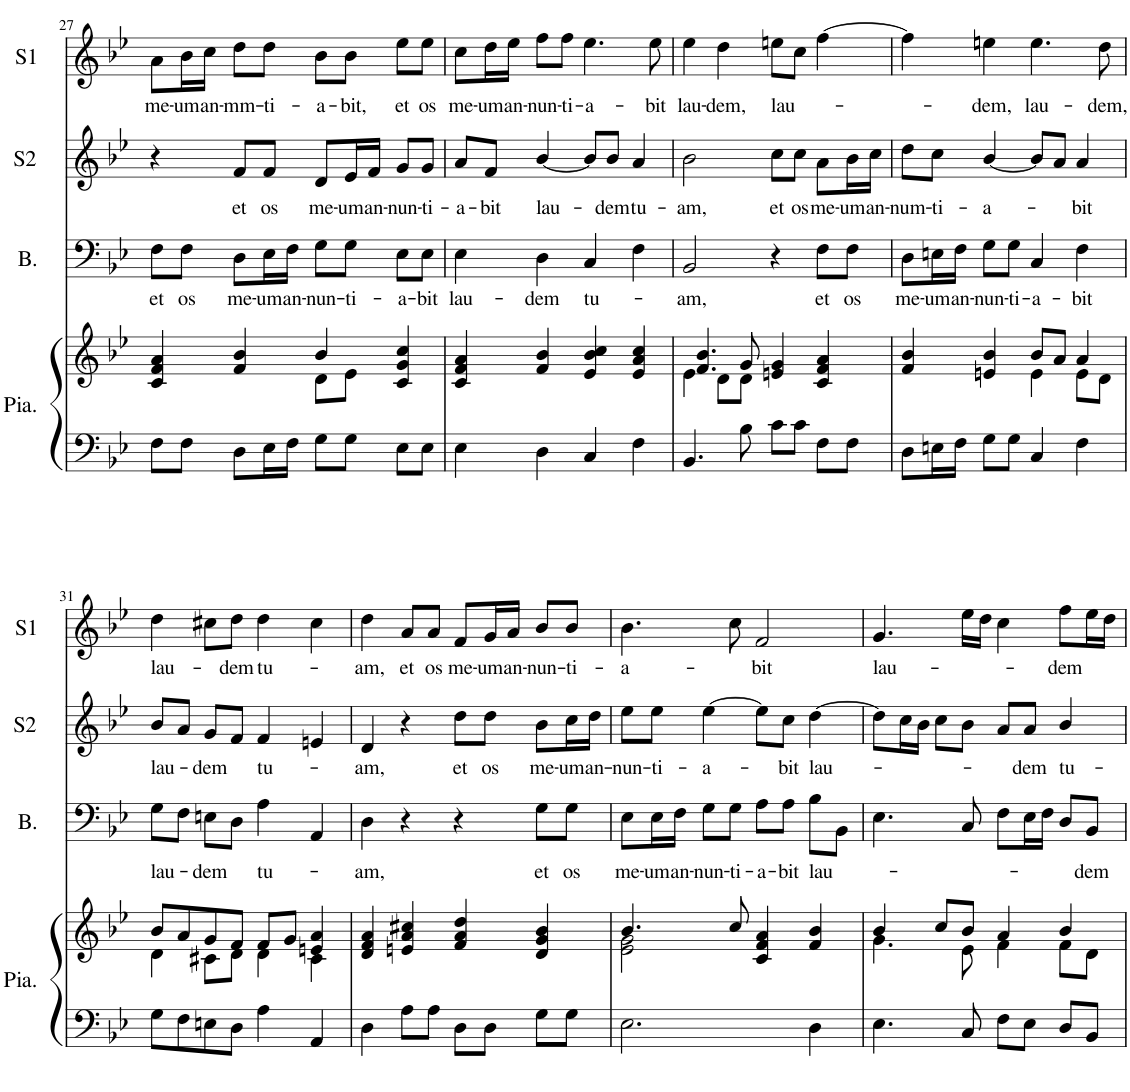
**kern	**kern	**kern	**text	**kern	**text	**kern	**text
*part4	*part4	*part3	*part3	*part2	*part2	*part1	*part1
*staff5	*staff4	*staff3	*staff3	*staff2	*staff2	*staff1	*staff1
*I"Piano	*	*I"Basse	*	*I"Soprano2	*	*I"Soprano1	*
*I'Pia.	*	*I'B.	*	*I'S2	*	*I'S1	*
!!LO:PB:g=z
*clefF4	*clefG2	*clefF4	*	*clefG2	*	*clefG2	*
*k[b-e-]	*k[b-e-]	*k[b-e-]	*	*k[b-e-]	*	*k[b-e-]	*
*M4/4	*M4/4	*M4/4	*	*M4/4	*	*M4/4	*
*met(c)	*met(c)	*met(c)	*	*met(c)	*	*met(c)	*
=27	=27	=27	=27	=27	=27	=27	=27
*	*^	*	*	*	*	*	*
!	!	!	!	!LO:LY:b	!	!	!	!LO:LY:b
8F\L	4c/ 4f/ 4a/	2ryy	8F\L	-et	4r	.	8a\L	me-
!	!	!	!	!LO:LY:b	!	!	!	!LO:LY:b
8F\J	.	.	8F\J	os	.	.	16b-\L	-um
!	!	!	!	!	!	!	!	!LO:LY:b
.	.	.	.	.	.	.	16cc\JJ	an-
!	!	!	!	!LO:LY:b	!	!LO:LY:b	!	!LO:LY:b
8D\L	4f/ 4b-/	.	8D\L	me-	8f/L	et	8dd\L	-mm-
!	!	!	!	!LO:LY:b	!	!LO:LY:b	!	!LO:LY:b
16E-\L	.	.	16E-\L	-um	8f/J	os	8dd\J	-ti-
!	!	!	!	!LO:LY:b	!	!	!	!
16F\JJ	.	.	16F\JJ	an-	.	.	.	.
!	!	!	!	!LO:LY:b	!	!LO:LY:b	!	!LO:LY:b
8G\L	4b-/	8d\L	8G\L	-nun-	8d/L	me-	8b-\L	-a-
!	!	!	!	!LO:LY:b	!	!LO:LY:b	!	!LO:LY:b
8G\J	.	8e-\J	8G\J	-ti-	16e-/L	-um	8b-\J	-bit,
!	!	!	!	!	!	!LO:LY:b	!	!
.	.	.	.	.	16f/JJ	an-	.	.
!	!	!	!	!LO:LY:b	!	!LO:LY:b	!	!LO:LY:b
8E-\L	4c/ 4g/ 4cc/	4ryy	8E-\L	-a-	8g/L	-nun-	8ee-\L	et
!	!	!	!	!LO:LY:b	!	!LO:LY:b	!	!LO:LY:b
8E-\J	.	.	8E-\J	-bit	8g/J	-ti-	8ee-\J	os
*	*v	*v	*	*	*	*	*	*
=28	=28	=28	=28	=28	=28	=28	=28
!	!	!	!LO:LY:b	!	!LO:LY:b	!	!LO:LY:b
4E-\	4c/ 4f/ 4a/	4E-\	-lau-	8a/L	a-	8cc\L	me-
!	!	!	!	!	!LO:LY:b	!	!LO:LY:b
.	.	.	.	8f/J	-bit	16dd\L	-um
!	!	!	!	!	!	!	!LO:LY:b
.	.	.	.	.	.	16ee-\JJ	an-
!	!	!	!LO:LY:b	!	!LO:LY:b	!	!LO:LY:b
4D\	4f/ 4b-/	4D\	-dem	[4b-/	lau-	8ff\L	-nun-
!	!	!	!	!	!	!	!LO:LY:b
.	.	.	.	.	.	8ff\J	-ti-
!	!	!	!LO:LY:b	!	!	!	!LO:LY:b
4C/	4e-/ 4b-/ 4cc/	4C/	tu-	8b-/L]	.	4.ee-\	-a-
!	!	!	!	!	!LO:LY:b	!	!
.	.	.	.	8b-/J	-dem	.	.
!	!	!	!	!	!LO:LY:b	!	!
4F\	4e-/ 4a/ 4cc/	4F\	.	4a/	tu-	.	.
!	!	!	!	!	!	!	!LO:LY:b
.	.	.	.	.	.	8ee-\	-bit
=29	=29	=29	=29	=29	=29	=29	=29
*	*^	*	*	*	*	*	*
!	!	!	!	!LO:LY:b	!	!LO:LY:b	!	!LO:LY:b
4.BB-/	4.f/ 4.b-/	4e-\	2BB-/	-am,	2b-\	-am,	4ee-\	lau-
!	!	!	!	!	!	!	!	!LO:LY:b
.	.	8d\L	.	.	.	.	4dd\	-dem,
8B-\	8g/	8d\J	.	.	.	.	.	.
!	!	!	!	!	!	!LO:LY:b	!	!LO:LY:b
8c\L	4en/ 4g/	2ryy	4r	.	8cc\L	et	8een\L	lau-
!	!	!	!	!	!	!LO:LY:b	!	!
8c\J	.	.	.	.	8cc\J	os	8cc\J	.
!	!	!	!	!LO:LY:b	!	!LO:LY:b	!	!
8F\L	4c/ 4f/ 4a/	.	8F\L	et	8a\L	me-	[4ff\	.
!	!	!	!	!LO:LY:b	!	!LO:LY:b	!	!
8F\J	.	.	8F\J	os	16b-\L	-um	.	.
!	!	!	!	!	!	!LO:LY:b	!	!
.	.	.	.	.	16cc\JJ	an-	.	.
=30	=30	=30	=30	=30	=30	=30	=30	=30
!	!	!	!	!LO:LY:b	!	!LO:LY:b	!	!
8D\L	4f/ 4b-/	2ryy	8D\L	me-	8dd\L	num-	4ff\]	.
!	!	!	!	!LO:LY:b	!	!LO:LY:b	!	!
16En\L	.	.	16En\L	-um	8cc\J	-ti-	.	.
!	!	!	!	!LO:LY:b	!	!	!	!
16F\JJ	.	.	16F\JJ	an-	.	.	.	.
!	!	!	!	!LO:LY:b	!	!LO:LY:b	!	!LO:LY:b
8G\L	4en/ 4b-/	.	8G\L	-nun-	[4b-/	-a-	4een\	-dem,
!	!	!	!	!LO:LY:b	!	!	!	!
8G\J	.	.	8G\J	-ti-	.	.	.	.
!	!	!	!	!LO:LY:b	!	!	!	!LO:LY:b
4C/	8b-/L	4e\	4C/	-a-	8b-/L]	.	4.ee\	lau-
.	8a/J	.	.	.	8a/J	.	.	.
!	!	!	!	!LO:LY:b	!	!LO:LY:b	!	!
4F\	4a/	8e\L	4F\	-bit	4a/	-bit	.	.
!	!	!	!	!	!	!	!	!LO:LY:b
.	.	8d\J	.	.	.	.	8dd\	-dem,
!!LO:LB:g=z
=31	=31	=31	=31	=31	=31	=31	=31	=31
!	!	!	!	!LO:LY:b	!	!LO:LY:b	!	!LO:LY:b
8G\L	8b-/L	4d\	8G\L	-lau-	8b-/L	lau-	4dd\	lau-
8F\	8a/	.	8F\J	.	8a/J	.	.	.
!	!	!	!	!LO:LY:b	!	!LO:LY:b	!	!
8En\	8g/	8c#X\L	8En\L	-dem	8g/L	-dem	8cc#X\L	.
!	!	!	!	!	!	!	!	!LO:LY:b
8D\J	8f/J	8d\J	8D\J	.	8f/J	.	8dd\J	-dem
!	!	!	!	!LO:LY:b	!	!LO:LY:b	!	!LO:LY:b
4A\	8f/L	4d\	4A\	tu-	4f/	tu-	4dd\	tu-
.	8g/J	.	.	.	.	.	.	.
4AA/	4en/ 4a/	4c#\	4AA/	.	4en/	.	4cc#\	.
=32	=32	=32	=32	=32	=32	=32	=32	=32
!	!	!	!	!LO:LY:b	!	!LO:LY:b	!	!LO:LY:b
*	*v	*v	*	*	*	*	*	*
4D\	4d/ 4f/ 4a/	4D\	am,	4d/	-am,	4dd\	-am,
!	!	!	!	!	!	!	!LO:LY:b
8A\L	4en/ 4a/ 4cc#X/	4r	.	4r	.	8a/L	et
!	!	!	!	!	!	!	!LO:LY:b
8A\J	.	.	.	.	.	8a/J	os
!	!	!	!	!	!LO:LY:b	!	!LO:LY:b
8D\L	4f/ 4a/ 4dd/	4r	.	8dd\L	et	8f/L	me-
!	!	!	!	!	!LO:LY:b	!	!LO:LY:b
8D\J	.	.	.	8dd\J	os	16g/L	-um
!	!	!	!	!	!	!	!LO:LY:b
.	.	.	.	.	.	16a/JJ	an-
!	!	!	!LO:LY:b	!	!LO:LY:b	!	!LO:LY:b
8G\L	4d/ 4g/ 4b-/	8G\L	et	8b-\L	me-	8b-/L	-nun-
!	!	!	!LO:LY:b	!	!LO:LY:b	!	!LO:LY:b
8G\J	.	8G\J	os	16cc\L	-um	8b-/J	-ti-
!	!	!	!	!	!LO:LY:b	!	!
.	.	.	.	16dd\JJ	an-	.	.
=33	=33	=33	=33	=33	=33	=33	=33
*	*^	*	*	*	*	*	*
!	!	!	!	!LO:LY:b	!	!LO:LY:b	!	!LO:LY:b
2.E-\	4.b-/	2e-\ 2g\	8E-\L	-me-	8ee-\L	-nun-	4.b-\	-a-
!	!	!	!	!LO:LY:b	!	!LO:LY:b	!	!
.	.	.	16E-\L	-um	8ee-\J	-ti-	.	.
!	!	!	!	!LO:LY:b	!	!	!	!
.	.	.	16F\JJ	an-	.	.	.	.
!	!	!	!	!LO:LY:b	!	!LO:LY:b	!	!
.	.	.	8G\L	-nun-	[4ee-\	-a-	.	.
!	!	!	!	!LO:LY:b	!	!	!	!
.	8cc/	.	8G\J	-ti-	.	.	8cc\	.
!	!	!	!	!LO:LY:b	!	!	!	!LO:LY:b
.	4c/ 4f/ 4a/	2ryy	8A\L	-a-	8ee-\L]	.	2f/	-bit
!	!	!	!	!LO:LY:b	!	!LO:LY:b	!	!
.	.	.	8A\J	-bit	8cc\J	-bit	.	.
!	!	!	!	!LO:LY:b	!	!LO:LY:b	!	!
4D\	4f/ 4b-/	.	8B-\L	lau-	[4dd\	lau-	.	.
.	.	.	8BB-\J	.	.	.	.	.
=34	=34	=34	=34	=34	=34	=34	=34	=34
!	!	!	!	!	!	!	!	!LO:LY:b
4.E-\	4b-/	4.g\	4.E-\	.	8dd\L]	.	4.g/	lau-
.	.	.	.	.	16cc\L	.	.	.
.	.	.	.	.	16b-\JJ	.	.	.
.	8cc/L	.	.	.	8cc\L	.	.	.
8C/	8b-/J	8e-\	8C/	.	8b-\J	.	16ee-\LL	.
.	.	.	.	.	.	.	16dd\JJ	.
8F\L	4a/	4f\	8F\L	.	8a/L	.	4cc\	.
!	!	!	!	!	!	!LO:LY:b	!	!
8E-\J	.	.	16E-\L	.	8a/J	-dem	.	.
.	.	.	16F\JJ	.	.	.	.	.
!	!	!	!	!	!	!LO:LY:b	!	!LO:LY:b
8D/L	4b-/	8f\L	8D/L	.	4b-/	tu-	8ff\L	-dem
!	!	!	!	!LO:LY:b	!	!	!	!
8BB-/J	.	8d\J	8BB-/J	-dem	.	.	16ee-\L	.
.	.	.	.	.	.	.	16dd\JJ	.
*	*v	*v	*	*	*	*	*	*
=	=	=	=	=	=	=	=
*-	*-	*-	*-	*-	*-	*-	*-
